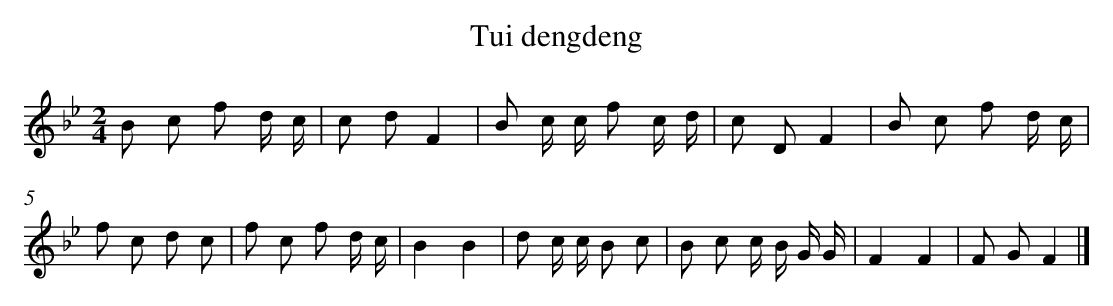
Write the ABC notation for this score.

X:1
T: Tui dengdeng
L: 1/8
M: 2/4
K: Bb
B c f d/ c/ [I:setbarnb 1]|
c dF2 |
B c/ c/ f c/ d/ |
c DF2 |
B c f d/ c/ |
f c d c |
f c f d/ c/ |
B2B2 |
d c/ c/ B c |
B c c/ B/ G/ G/ |
F2F2 |
F GF2 |]
